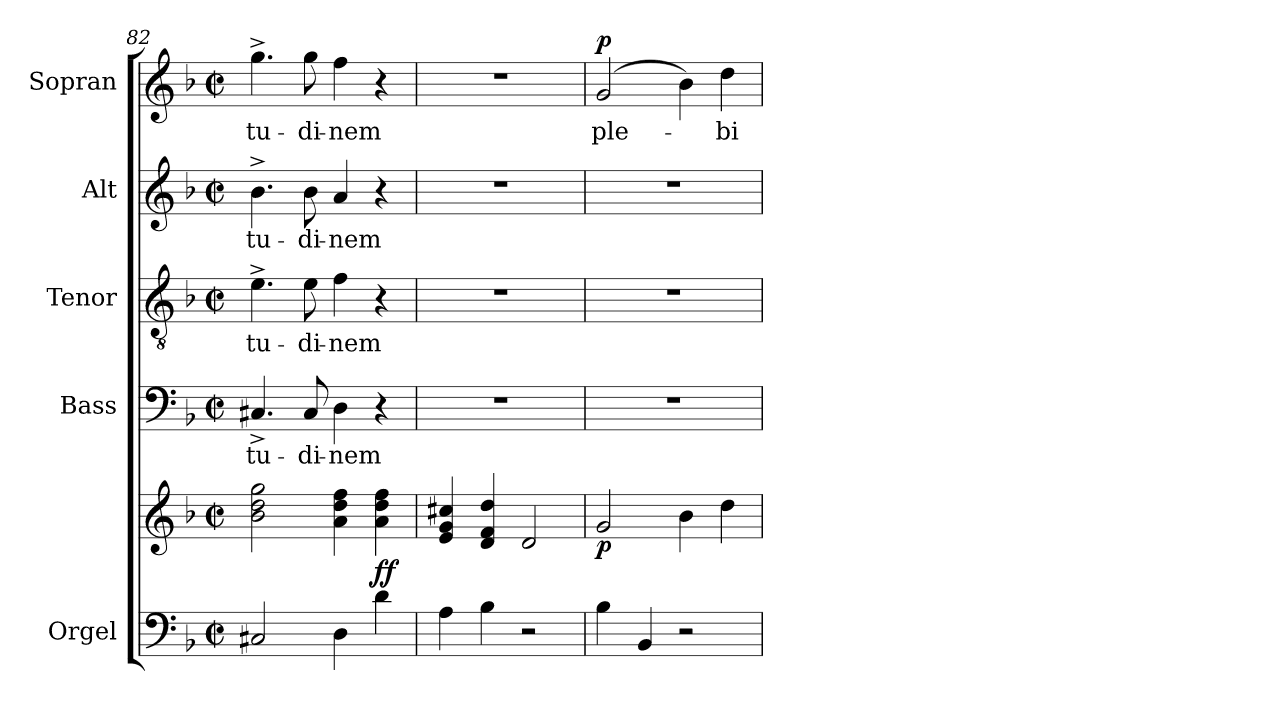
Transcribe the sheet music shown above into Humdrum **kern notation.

**kern	**kern	**dynam	**kern	**text	**kern	**text	**kern	**text	**kern	**text	**dynam
*part5	*part5	*part5	*part4	*part4	*part3	*part3	*part2	*part2	*part1	*part1	*part1
*staff6	*staff5	*staff5/6	*staff4	*staff4	*staff3	*staff3	*staff2	*staff2	*staff1	*staff1	*staff1
*I"Orgel	*	*	*I"Bass	*	*I"Tenor	*	*I"Alt	*	*I"Sopran	*	*
*I'Org.	*	*	*I'B.	*	*I'T.	*	*I'A.	*	*I'S.	*	*
*clefF4	*clefG2	*	*clefF4	*	*clefGv2	*	*clefG2	*	*clefG2	*	*
*k[b-]	*k[b-]	*	*k[b-]	*	*k[b-]	*	*k[b-]	*	*k[b-]	*	*
*F:	*F:	*	*F:	*	*F:	*	*F:	*	*F:	*	*
*M2/2	*M2/2	*	*M2/2	*	*M2/2	*	*M2/2	*	*M2/2	*	*
*met(c|)	*met(c|)	*	*met(c|)	*	*met(c|)	*	*met(c|)	*	*met(c|)	*	*
=82	=82	=82	=82	=82	=82	=82	=82	=82	=82	=82	=82
!	!	!	!	!LO:LY:b	!	!LO:LY:b	!	!LO:LY:b	!	!LO:LY:b	!
2C#X/	2b-\ 2dd\ 2gg\	.	4.C#X^</	-tu-	4.e^>\	-tu-	4.b-^>\	-tu-	4.gg^>\	-tu-	.
!	!	!	!	!LO:LY:b	!	!LO:LY:b	!	!LO:LY:b	!	!LO:LY:b	!
.	.	.	8C#/	-di-	8e\	-di-	8b-\	-di-	8gg\	-di-	.
!	!	!	!	!LO:LY:b	!	!LO:LY:b	!	!LO:LY:b	!	!LO:LY:b	!
4D\	4a\ 4dd\ 4ff\	.	4D\	-nem	4f\	-nem	4a/	-nem	4ff\	-nem	.
!	!	!LO:DY:b	!	!	!	!	!	!	!	!	!
4d\	4a\ 4dd\ 4ff\	ff	4r	.	4r	.	4r	.	4r	.	.
=83	=83	=83	=83	=83	=83	=83	=83	=83	=83	=83	=83
4A\	4e/ 4g/ 4cc#X/	.	1r	.	1r	.	1r	.	1r	.	.
4B-\	4d/ 4f/ 4dd/	.	.	.	.	.	.	.	.	.	.
2r	2d/	.	.	.	.	.	.	.	.	.	.
=84	=84	=84	=84	=84	=84	=84	=84	=84	=84	=84	=84
!	!	!LO:DY:b	!	!	!	!	!	!	!	!LO:LY:b	!LO:DY:a
4B-\	2g/	p	1r	.	1r	.	1r	.	(2g/	ple-	p
4BB-/	.	.	.	.	.	.	.	.	.	.	.
2r	4b-\	.	.	.	.	.	.	.	4b-\)	.	.
!	!	!	!	!	!	!	!	!	!	!LO:LY:b	!
.	4dd\	.	.	.	.	.	.	.	4dd\	-bi	.
=	=	=	=	=	=	=	=	=	=	=	=
*-	*-	*-	*-	*-	*-	*-	*-	*-	*-	*-	*-
